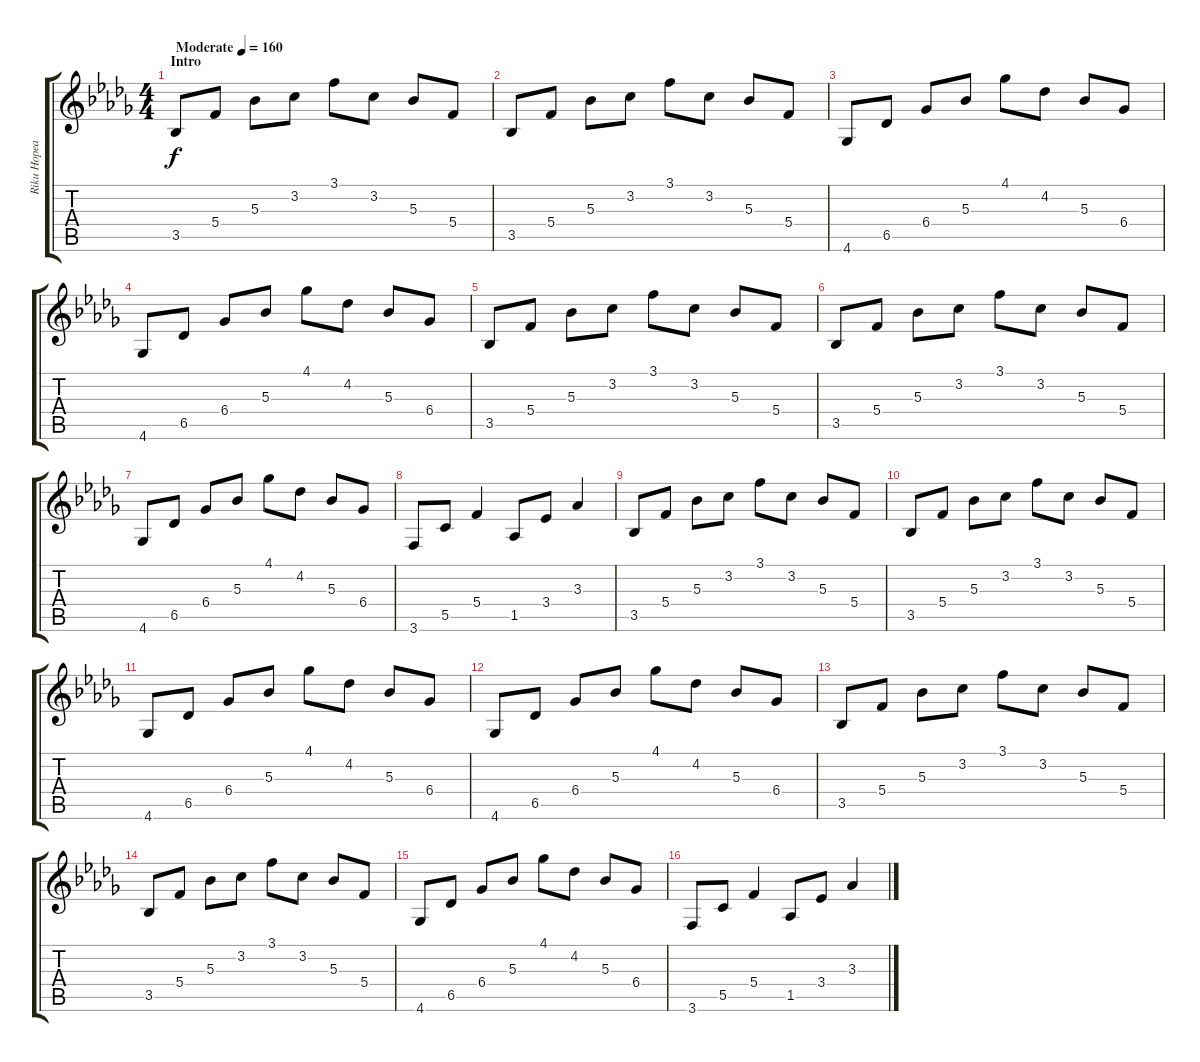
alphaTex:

\track ("Riku Hopeakoski (acoustic)" "Riku Hopea") {instrument acousticguitarsteel}
\staff {score tabs}
\tuning (D4 A3 F3 C3 G2 D2) {hide}
\ts (4 4)
\section ("" "Intro")
\tempo (160 "Moderate")
\clef g2
\ks bbminor
3.5.8{dy f instrument acousticguitarsteel} 5.4.8 5.3.8 3.2.8 3.1.8 3.2.8 5.3.8 5.4.8 |
3.5.8 5.4.8 5.3.8 3.2.8 3.1.8 3.2.8 5.3.8 5.4.8 |
4.6.8 6.5.8 6.4.8 5.3.8 4.1.8 4.2.8 5.3.8 6.4.8 |
4.6.8 6.5.8 6.4.8 5.3.8 4.1.8 4.2.8 5.3.8 6.4.8 |
3.5.8 5.4.8 5.3.8 3.2.8 3.1.8 3.2.8 5.3.8 5.4.8 |
3.5.8 5.4.8 5.3.8 3.2.8 3.1.8 3.2.8 5.3.8 5.4.8 |
4.6.8 6.5.8 6.4.8 5.3.8 4.1.8 4.2.8 5.3.8 6.4.8 |
3.6.8 5.5.8 5.4.4 1.5.8 3.4.8 3.3.4 |
3.5.8 5.4.8 5.3.8 3.2.8 3.1.8 3.2.8 5.3.8 5.4.8 |
3.5.8 5.4.8 5.3.8 3.2.8 3.1.8 3.2.8 5.3.8 5.4.8 |
4.6.8 6.5.8 6.4.8 5.3.8 4.1.8 4.2.8 5.3.8 6.4.8 |
4.6.8 6.5.8 6.4.8 5.3.8 4.1.8 4.2.8 5.3.8 6.4.8 |
3.5.8 5.4.8 5.3.8 3.2.8 3.1.8 3.2.8 5.3.8 5.4.8 |
3.5.8 5.4.8 5.3.8 3.2.8 3.1.8 3.2.8 5.3.8 5.4.8 |
4.6.8 6.5.8 6.4.8 5.3.8 4.1.8 4.2.8 5.3.8 6.4.8 |
3.6.8 5.5.8 5.4.4 1.5.8 3.4.8 3.3.4
